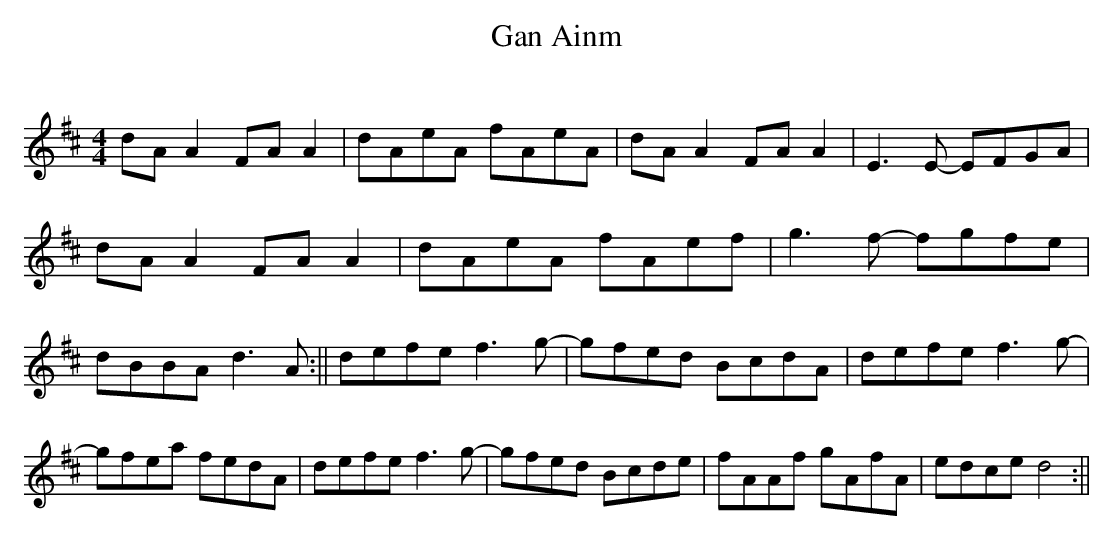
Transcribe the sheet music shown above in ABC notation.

X:1
T:Gan Ainm
C:
M:4/4
L:1/8
K:D
dAA2 FAA2|dAeA fAeA|dAA2 FAA2|E3 E- EFGA|\
dAA2 FAA2|dAeA fAef|g3 f- fgfe|dBBA d3A:||\
defe f3g-|gfed BcdA|defe f3g-|gfea fedA|\
defe f3g-|gfed Bcde|fAAf gAfA|edce d4:||
